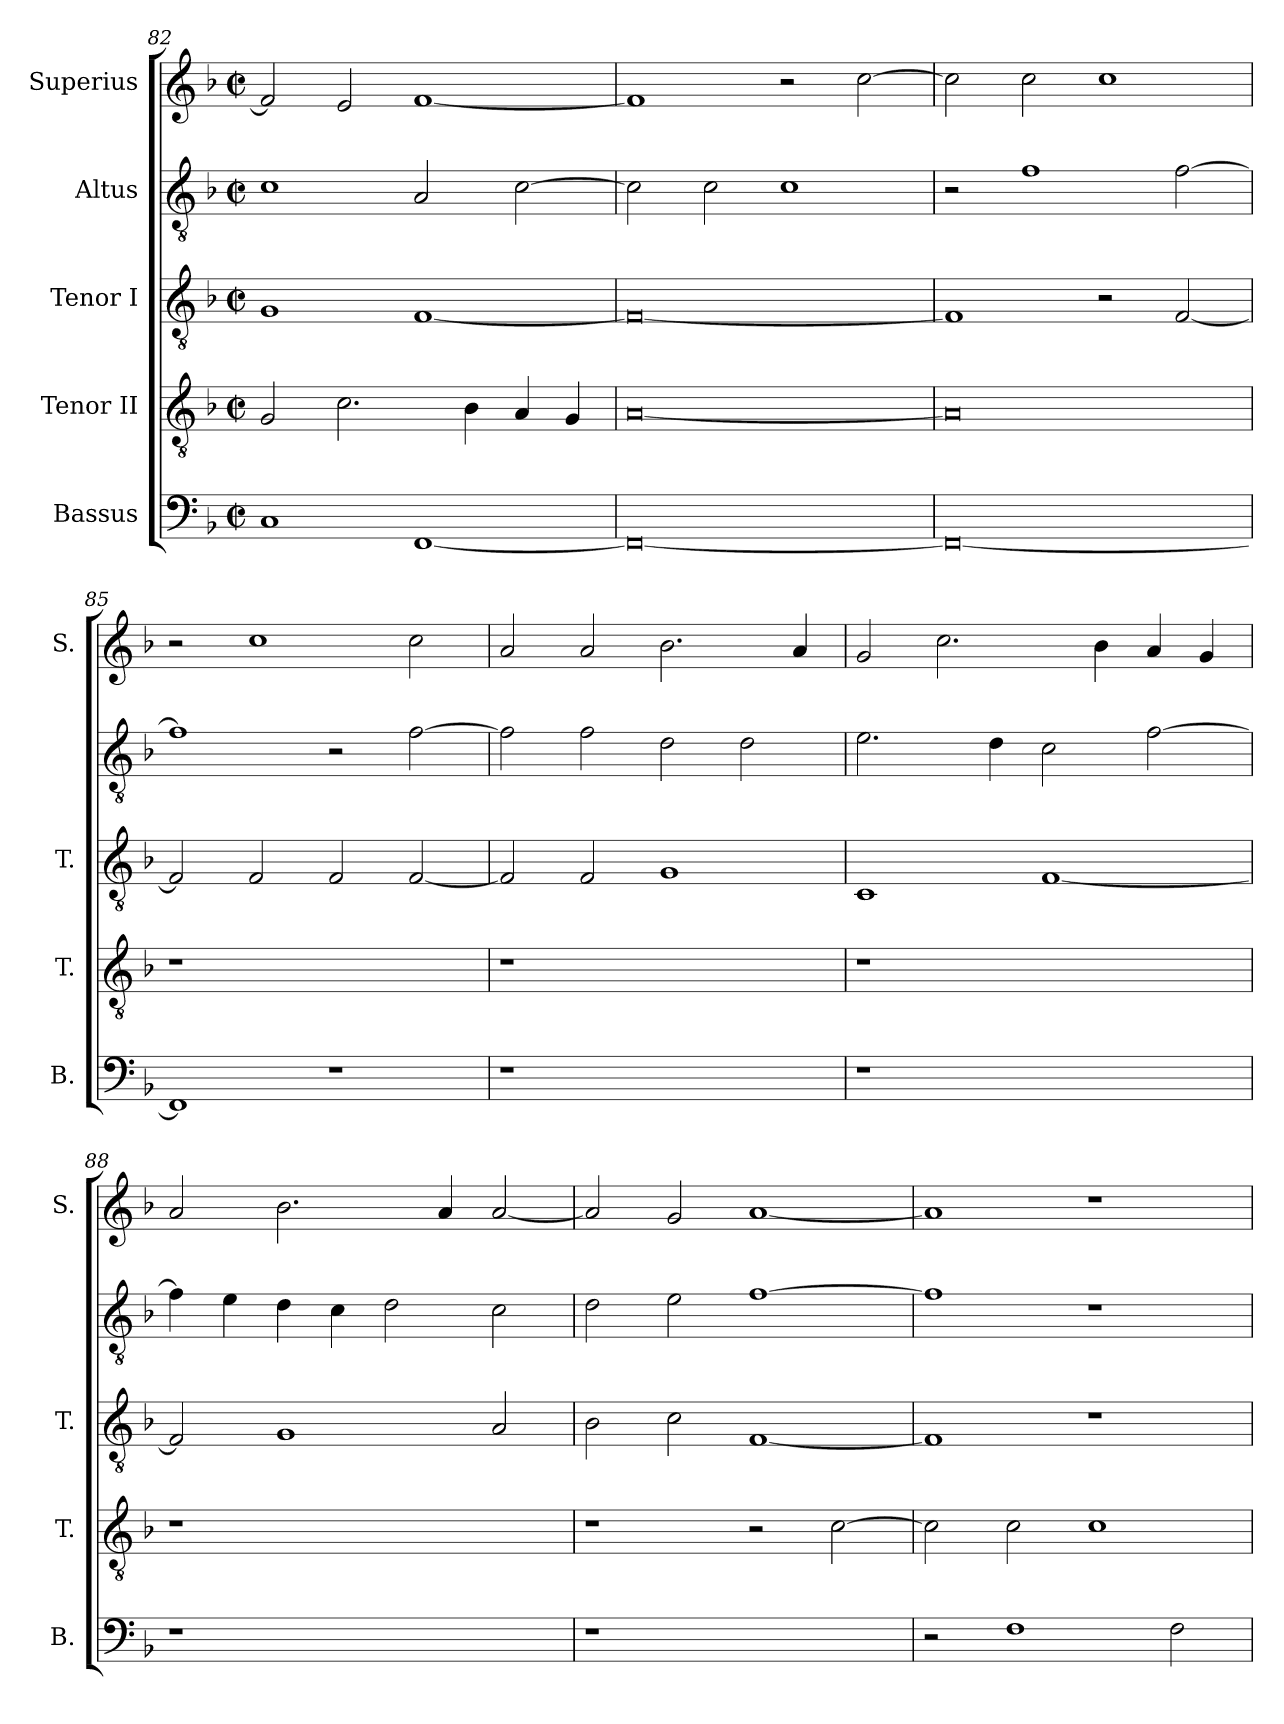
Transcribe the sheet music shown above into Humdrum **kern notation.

**kern	**kern	**kern	**kern	**kern
*part5	*part4	*part3	*part2	*part1
*staff5	*staff4	*staff3	*staff2	*staff1
*I"Bassus	*I"Tenor II	*I"Tenor I	*I"Altus	*I"Superius
*I'B.	*I'T.	*I'T.	*	*I'S.
*clefF4	*clefGv2	*clefGv2	*clefGv2	*clefG2
*	*ITrd7c12	*ITrd7c12	*ITrd7c12	*
*k[b-]	*k[b-]	*k[b-]	*k[b-]	*k[b-]
*F:	*F:	*F:	*F:	*F:
*M2/2	*M2/2	*M2/2	*M2/2	*M2/2
*met(c|)	*met(c|)	*met(c|)	*met(c|)	*met(c|)
=82	=82	=82	=82	=82
1Ci	2GGi/	1GGi	1Ci	2fi/]
.	2.Ci\	.	.	2ei/
[<1FFi	.	[<1FFi	2AAi/	[<1fi
.	4BB-i\	.	.	.
.	4AAi/	.	[>2Ci\	.
.	4GGi/	.	.	.
=83	=83	=83	=83	=83
0FFi_<	[<0AAi	0FFi_<	2Ci\]	1fi]
.	.	.	2Ci\	.
.	.	.	1Ci	2r
.	.	.	.	[>2cci\
=84	=84	=84	=84	=84
0FFi_<	0AAi]	1FFi]	2r	2cci\]
.	.	.	1Fi	2cci\
.	.	2r	.	1cci
.	.	[<2FFi/	[>2Fi\	.
!!LO:PB:g=z
=85	=85	=85	=85	=85
!	!LO:N:vis=1	!	!	!
1FFi]	1r	2FFi/]	1Fi]	2r
.	.	2FFi/	.	1cci
1r	1ryy	2FFi/	2r	.
.	.	[<2FFi/	[>2Fi\	2cci\
=86	=86	=86	=86	=86
!LO:N:vis=1	!LO:N:vis=1	!	!	!
1r	1r	2FFi/]	2Fi\]	2ai/
.	.	2FFi/	2Fi\	2ai/
1ryy	1ryy	1GGi	2Di\	2.b-i\
.	.	.	2Di\	.
.	.	.	.	4ai/
=87	=87	=87	=87	=87
!LO:N:vis=1	!LO:N:vis=1	!	!	!
1r	1r	1CCi	2.Ei\	2gi/
.	.	.	.	2.cci\
.	.	.	4Di\	.
1ryy	1ryy	[<1FFi	2Ci\	.
.	.	.	.	4b-i\
.	.	.	[>2Fi\	4ai/
.	.	.	.	4gi/
=88	=88	=88	=88	=88
!LO:N:vis=1	!LO:N:vis=1	!	!	!
1r	1r	2FFi/]	4Fi\]	2ai/
.	.	.	4Ei\	.
.	.	1GGi	4Di\	2.b-i\
.	.	.	4Ci\	.
1ryy	1ryy	.	2Di\	.
.	.	.	.	4ai/
.	.	2AAi/	2Ci\	[<2ai/
=89	=89	=89	=89	=89
!LO:N:vis=1	!	!	!	!
1r	1r	2BB-i\	2Di\	2ai/]
.	.	2Ci\	2Ei\	2gi/
1ryy	2r	[<1FFi	[>1Fi	[<1ai
.	[>2Ci\	.	.	.
!!LO:LB:g=z
=90	=90	=90	=90	=90
2r	2Ci\]	1FFi]	1Fi]	1ai]
1Fi	2Ci\	.	.	.
.	1Ci	1r	1r	1r
2Fi\	.	.	.	.
=	=	=	=	=
*-	*-	*-	*-	*-
